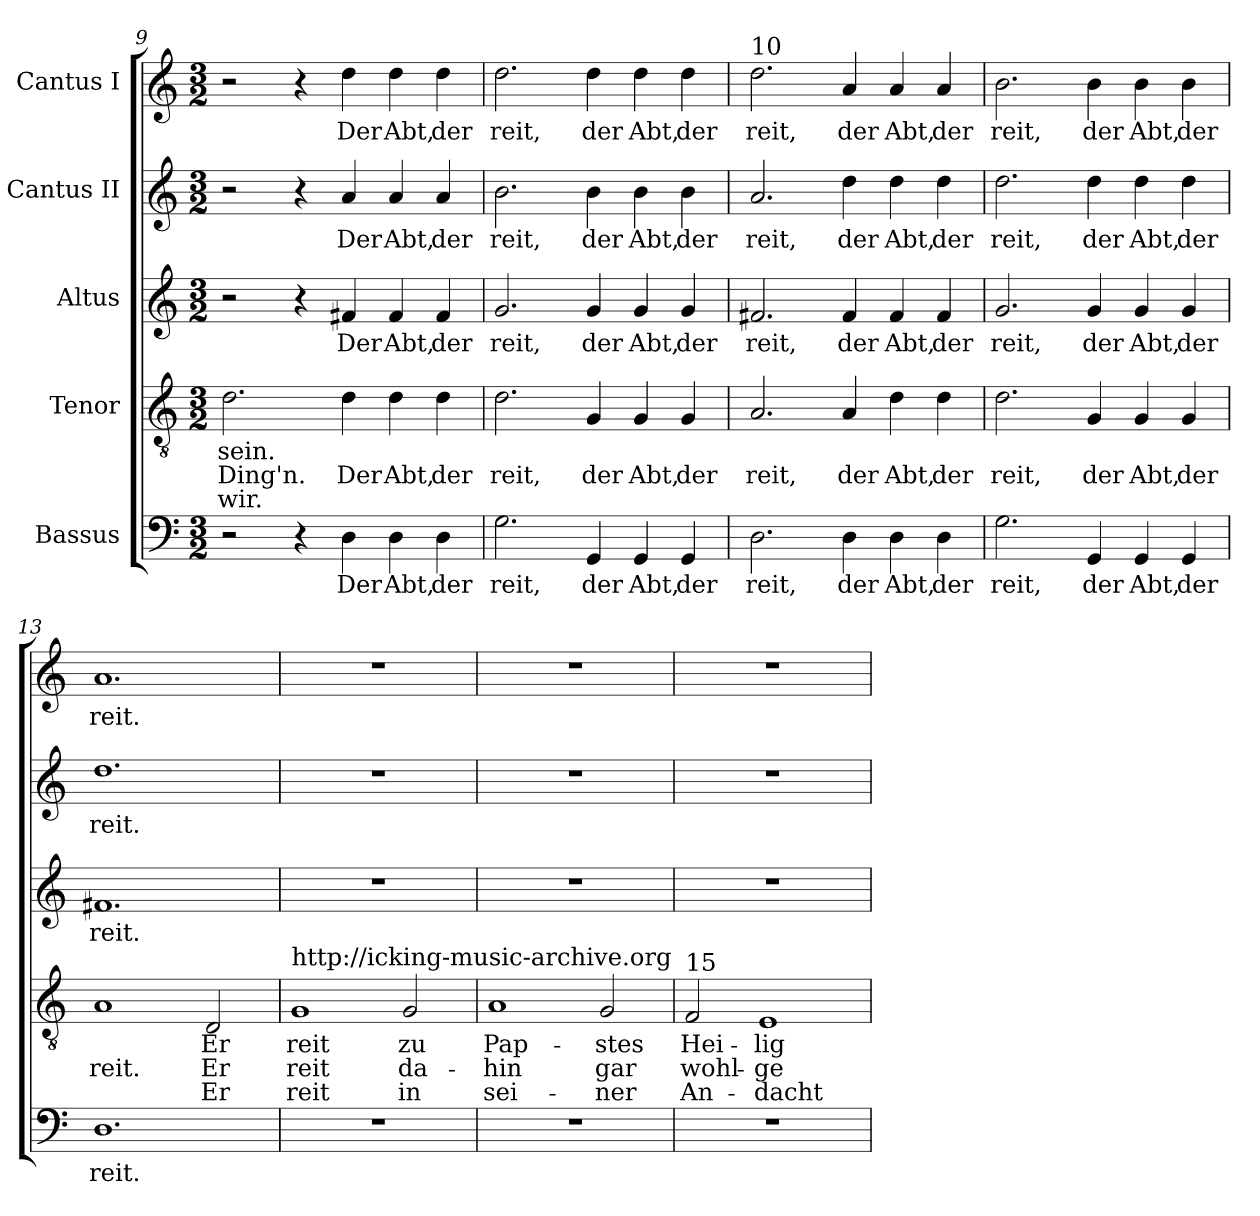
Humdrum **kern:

**kern	**text	**kern	**text	**text	**text	**kern	**text	**kern	**text	**kern	**text
*part5	*part5	*part4	*part4	*part4	*part4	*part3	*part3	*part2	*part2	*part1	*part1
*staff5	*staff5	*staff4	*staff4	*staff4	*staff4	*staff3	*staff3	*staff2	*staff2	*staff1	*staff1
*I"Bassus	*	*I"Tenor	*	*	*	*I"Altus	*	*I"Cantus II	*	*I"Cantus I	*
*clefF4	*	*clefGv2	*	*	*	*clefG2	*	*clefG2	*	*clefG2	*
*k[]	*	*k[]	*	*	*	*k[]	*	*k[]	*	*k[]	*
*M3/2	*	*M3/2	*	*	*	*M3/2	*	*M3/2	*	*M3/2	*
=9	=9	=9	=9	=9	=9	=9	=9	=9	=9	=9	=9
!	!	!	!LO:LY:b	!LO:LY:b	!LO:LY:b	!	!	!	!	!	!
2r	.	2.d\	sein.	Ding'n.	wir.	2r	.	2r	.	2r	.
4r	.	.	.	.	.	4r	.	4r	.	4r	.
!	!LO:LY:b	!	!	!LO:LY:b	!	!	!LO:LY:b	!	!LO:LY:b	!	!LO:LY:b
4D\	Der	4d\	.	Der	.	4f#X/	Der	4a/	Der	4dd\	Der
!	!LO:LY:b	!	!	!LO:LY:b	!	!	!LO:LY:b	!	!LO:LY:b	!	!LO:LY:b
4D\	Abt,	4d\	.	Abt,	.	4f#/	Abt,	4a/	Abt,	4dd\	Abt,
!	!LO:LY:b	!	!	!LO:LY:b	!	!	!LO:LY:b	!	!LO:LY:b	!	!LO:LY:b
4D\	der	4d\	.	der	.	4f#/	der	4a/	der	4dd\	der
=10	=10	=10	=10	=10	=10	=10	=10	=10	=10	=10	=10
!	!LO:LY:b	!	!	!LO:LY:b	!	!	!LO:LY:b	!	!LO:LY:b	!	!LO:LY:b
2.G\	reit,	2.d\	.	reit,	.	2.g/	reit,	2.b\	reit,	2.dd\	reit,
!	!LO:LY:b	!	!	!LO:LY:b	!	!	!LO:LY:b	!	!LO:LY:b	!	!LO:LY:b
4GG/	der	4G/	.	der	.	4g/	der	4b\	der	4dd\	der
!	!LO:LY:b	!	!	!LO:LY:b	!	!	!LO:LY:b	!	!LO:LY:b	!	!LO:LY:b
4GG/	Abt,	4G/	.	Abt,	.	4g/	Abt,	4b\	Abt,	4dd\	Abt,
!	!LO:LY:b	!	!	!LO:LY:b	!	!	!LO:LY:b	!	!LO:LY:b	!	!LO:LY:b
4GG/	der	4G/	.	der	.	4g/	der	4b\	der	4dd\	der
=11	=11	=11	=11	=11	=11	=11	=11	=11	=11	=11	=11
!	!	!	!	!	!	!	!	!	!	!LO:TX:a:t=10	!
!	!LO:LY:b	!	!	!LO:LY:b	!	!	!LO:LY:b	!	!LO:LY:b	!	!LO:LY:b
2.D\	reit,	2.A/	.	reit,	.	2.f#X/	reit,	2.a/	reit,	2.dd\	reit,
!	!LO:LY:b	!	!	!LO:LY:b	!	!	!LO:LY:b	!	!LO:LY:b	!	!LO:LY:b
4D\	der	4A/	.	der	.	4f#/	der	4dd\	der	4a/	der
!	!LO:LY:b	!	!	!LO:LY:b	!	!	!LO:LY:b	!	!LO:LY:b	!	!LO:LY:b
4D\	Abt,	4d\	.	Abt,	.	4f#/	Abt,	4dd\	Abt,	4a/	Abt,
!	!LO:LY:b	!	!	!LO:LY:b	!	!	!LO:LY:b	!	!LO:LY:b	!	!LO:LY:b
4D\	der	4d\	.	der	.	4f#/	der	4dd\	der	4a/	der
=12	=12	=12	=12	=12	=12	=12	=12	=12	=12	=12	=12
!	!LO:LY:b	!	!	!LO:LY:b	!	!	!LO:LY:b	!	!LO:LY:b	!	!LO:LY:b
2.G\	reit,	2.d\	.	reit,	.	2.g/	reit,	2.dd\	reit,	2.b\	reit,
!	!LO:LY:b	!	!	!LO:LY:b	!	!	!LO:LY:b	!	!LO:LY:b	!	!LO:LY:b
4GG/	der	4G/	.	der	.	4g/	der	4dd\	der	4b\	der
!	!LO:LY:b	!	!	!LO:LY:b	!	!	!LO:LY:b	!	!LO:LY:b	!	!LO:LY:b
4GG/	Abt,	4G/	.	Abt,	.	4g/	Abt,	4dd\	Abt,	4b\	Abt,
!	!LO:LY:b	!	!	!LO:LY:b	!	!	!LO:LY:b	!	!LO:LY:b	!	!LO:LY:b
4GG/	der	4G/	.	der	.	4g/	der	4dd\	der	4b\	der
=13	=13	=13	=13	=13	=13	=13	=13	=13	=13	=13	=13
!	!LO:LY:b	!	!	!LO:LY:b	!	!	!LO:LY:b	!	!LO:LY:b	!	!LO:LY:b
1.D	reit.	1A	.	reit.	.	1.f#X	reit.	1.dd	reit.	1.a	reit.
!	!	!	!LO:LY:b	!LO:LY:b	!LO:LY:b	!	!	!	!	!	!
.	.	2D/	Er	Er	Er	.	.	.	.	.	.
!!LO:PB:g=z
=14	=14	=14	=14	=14	=14	=14	=14	=14	=14	=14	=14
!	!	!LO:TX:a:t=http&colon;//icking-music-archive.org	!	!	!	!	!	!	!	!	!
!	!	!	!LO:LY:b	!LO:LY:b	!LO:LY:b	!	!	!	!	!	!
1.r	.	1G	reit	reit	reit	1.r	.	1.r	.	1.r	.
!	!	!	!LO:LY:b	!LO:LY:b	!LO:LY:b	!	!	!	!	!	!
.	.	2G/	zu	da-	in	.	.	.	.	.	.
=15	=15	=15	=15	=15	=15	=15	=15	=15	=15	=15	=15
!	!	!	!LO:LY:b	!LO:LY:b	!LO:LY:b	!	!	!	!	!	!
1.r	.	1A	Pap-	hin	sei-	1.r	.	1.r	.	1.r	.
!	!	!	!LO:LY:b	!LO:LY:b	!LO:LY:b	!	!	!	!	!	!
.	.	2G/	stes	gar	ner	.	.	.	.	.	.
=16	=16	=16	=16	=16	=16	=16	=16	=16	=16	=16	=16
!	!	!LO:TX:a:t=15	!	!	!	!	!	!	!	!	!
!	!	!	!LO:LY:b	!LO:LY:b	!LO:LY:b	!	!	!	!	!	!
1.r	.	2F/	Hei-	wohl-	An-	1.r	.	1.r	.	1.r	.
!	!	!	!LO:LY:b	!LO:LY:b	!LO:LY:b	!	!	!	!	!	!
.	.	1E	lig-	ge-	dacht	.	.	.	.	.	.
=	=	=	=	=	=	=	=	=	=	=	=
*-	*-	*-	*-	*-	*-	*-	*-	*-	*-	*-	*-
